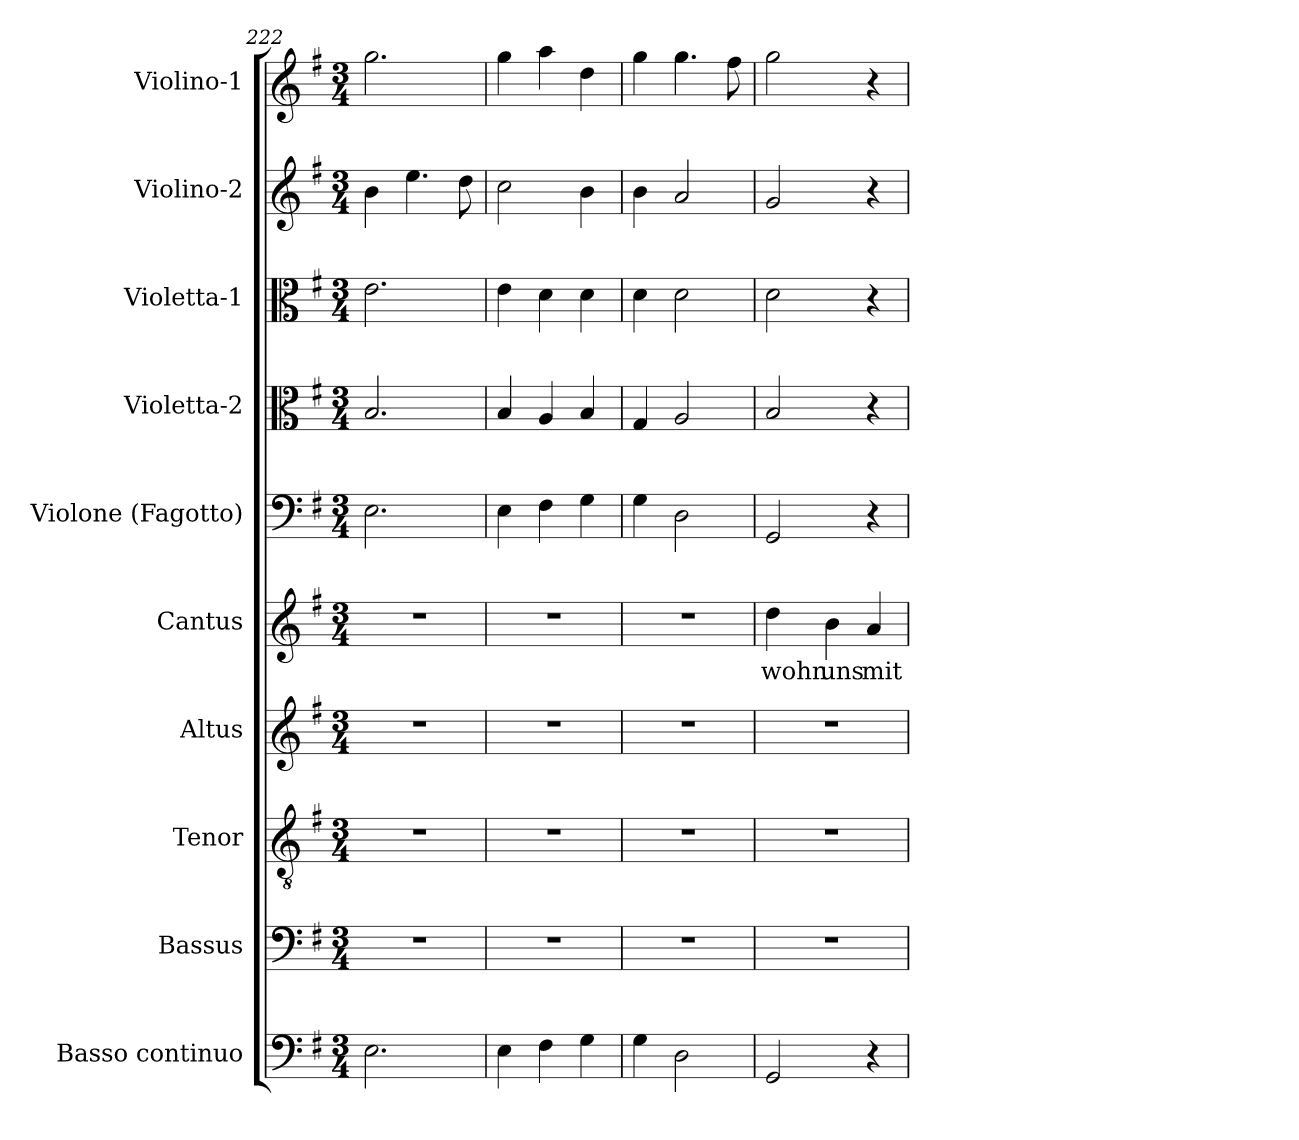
**kern	**kern	**kern	**kern	**kern	**text	**kern	**kern	**kern	**kern	**kern
*part10	*part9	*part8	*part7	*part6	*part6	*part5	*part4	*part3	*part2	*part1
*staff10	*staff9	*staff8	*staff7	*staff6	*staff6	*staff5	*staff4	*staff3	*staff2	*staff1
*I"Basso continuo	*I"Bassus	*I"Tenor	*I"Altus	*I"Cantus	*	*I"Violone (Fagotto)	*I"Violetta-2	*I"Violetta-1	*I"Violino-2	*I"Violino-1
*I'BC2	*I'B	*I'T	*I'A	*I'C	*	*I'Vn	*I'Va2	*I'Va1	*I'Vi2	*I'Vi1
*clefF4	*clefF4	*clefGv2	*clefG2	*clefG2	*	*clefF4	*clefC3	*clefC3	*clefG2	*clefG2
*k[f#]	*k[f#]	*k[f#]	*k[f#]	*k[f#]	*	*k[f#]	*k[f#]	*k[f#]	*k[f#]	*k[f#]
*G:	*G:	*G:	*G:	*G:	*	*G:	*G:	*G:	*G:	*G:
*M3/4	*M3/4	*M3/4	*M3/4	*M3/4	*	*M3/4	*M3/4	*M3/4	*M3/4	*M3/4
=222	=222	=222	=222	=222	=222	=222	=222	=222	=222	=222
2.E\	2.r	2.r	2.r	2.r	.	2.E\	2.B/	2.e\	4b\	2.gg\
.	.	.	.	.	.	.	.	.	4.ee\	.
.	.	.	.	.	.	.	.	.	8dd\	.
=223	=223	=223	=223	=223	=223	=223	=223	=223	=223	=223
4E\	2.r	2.r	2.r	2.r	.	4E\	4B/	4e\	2cc\	4gg\
4F#\	.	.	.	.	.	4F#\	4A/	4d\	.	4aa\
4G\	.	.	.	.	.	4G\	4B/	4d\	4b\	4dd\
!!LO:PB:g=z
=224	=224	=224	=224	=224	=224	=224	=224	=224	=224	=224
4G\	2.r	2.r	2.r	2.r	.	4G\	4G/	4d\	4b\	4gg\
2D\	.	.	.	.	.	2D\	2A/	2d\	2a/	4.gg\
.	.	.	.	.	.	.	.	.	.	8ff#\
=225	=225	=225	=225	=225	=225	=225	=225	=225	=225	=225
!	!	!	!	!	!LO:LY:b	!	!	!	!	!
2GG/	2.r	2.r	2.r	4dd\	wohn	2GG/	2B/	2d\	2g/	2gg\
!	!	!	!	!	!LO:LY:b	!	!	!	!	!
.	.	.	.	4b\	uns	.	.	.	.	.
!	!	!	!	!	!LO:LY:b	!	!	!	!	!
4r	.	.	.	4a/	mit	4r	4r	4r	4r	4r
=	=	=	=	=	=	=	=	=	=	=
*-	*-	*-	*-	*-	*-	*-	*-	*-	*-	*-
